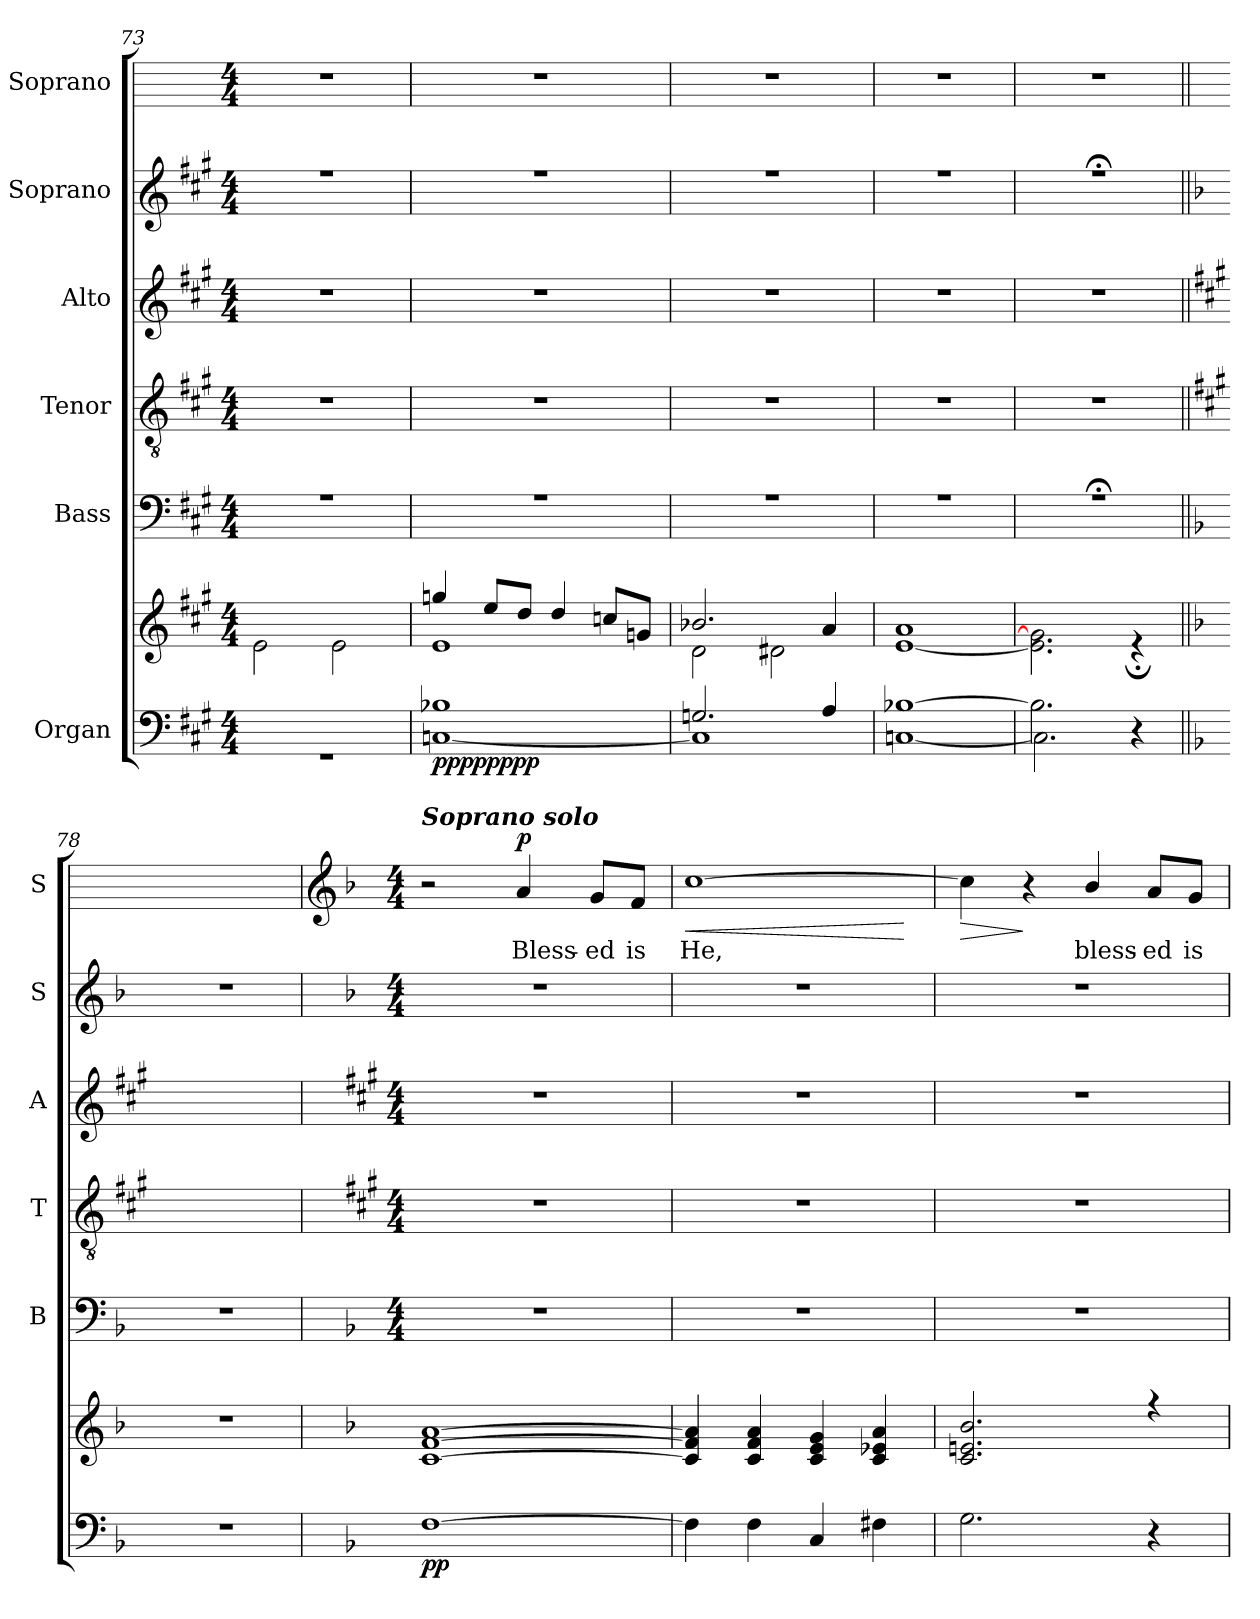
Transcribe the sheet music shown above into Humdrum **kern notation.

**kern	**kern	**dynam	**kern	**kern	**kern	**kern	**kern	**text	**dynam
*part6	*part6	*part6	*part5	*part4	*part3	*part2	*part1	*part1	*part1
*staff7	*staff6	*staff6/7	*staff5	*staff4	*staff3	*staff2	*staff1	*staff1	*staff1
*I"Organ	*	*	*I"Bass	*I"Tenor	*I"Alto	*I"Soprano	*I"Soprano	*	*
*	*	*	*I'B	*I'T	*I'A	*I'S	*I'S	*	*
*clefF4	*clefG2	*	*clefF4	*clefGv2	*clefG2	*clefG2	*	*	*
*k[f#c#g#]	*k[f#c#g#]	*	*k[f#c#g#]	*k[f#c#g#]	*k[f#c#g#]	*k[f#c#g#]	*	*	*
*A:	*A:	*	*A:	*A:	*A:	*A:	*	*	*
*M4/4	*M4/4	*	*M4/4	*M4/4	*M4/4	*M4/4	*M4/4	*	*
=73	=73	=73	=73	=73	=73	=73	=73	=73	=73
*^	*^	*	*^	*	*	*^	*	*	*
1ryy	1r	1ryy	2e	.	1r	1ryy	1r	1r	1r	1ryy	1r	.	.
.	.	.	2e	.	.	.	.	.	.	.	.	.	.
=74	=74	=74	=74	=74	=74	=74	=74	=74	=74	=74	=74	=74	=74
!	!	!	!	!LO:DY:b=2	!	!	!	!	!	!	!	!	!
!	!	!	!	!LO:DY:n=1:b=2	!	!	!	!	!	!	!	!	!
!	!	!	!	!LO:DY:n=2:b	!	!	!	!	!	!	!	!	!
!	!	!	!	!LO:DY:n=3:b	!	!	!	!	!	!	!	!	!
1B-X/	[1Cn\	4ggn/	1e	pp pp pp pp	1r	1ryy	1r	1r	1r	1ryy	1r	.	.
.	.	8ee/L	.	.	.	.	.	.	.	.	.	.	.
.	.	8dd/J	.	.	.	.	.	.	.	.	.	.	.
.	.	4dd/	.	.	.	.	.	.	.	.	.	.	.
.	.	8ccnL	.	.	.	.	.	.	.	.	.	.	.
.	.	8gnJ	.	.	.	.	.	.	.	.	.	.	.
=75	=75	=75	=75	=75	=75	=75	=75	=75	=75	=75	=75	=75	=75
2.Gn/	1C\]	2.b-X/	2d\	.	1r	1ryy	1r	1r	1r	1ryy	1r	.	.
.	.	.	2d#X\	.	.	.	.	.	.	.	.	.	.
4A/	.	4a	.	.	.	.	.	.	.	.	.	.	.
=76	=76	=76	=76	=76	=76	=76	=76	=76	=76	=76	=76	=76	=76
[1B-X/	[1Cn\	1a	[1e	.	1r	1ryy	1r	1r	1r	1ryy	1r	.	.
=77	=77	=77	=77	=77	=77	=77	=77	=77	=77	=77	=77	=77	=77
2.B-\]	2.C\]	1ryy	2.e] 2.g]	.	1r;<	1ryy	1r	1r	1r;<	1ryy	1r	.	.
4ryy	4r	.	4r;<	.	.	.	.	.	.	.	.	.	.
*v	*v	*	*	*	*v	*v	*	*	*v	*v	*	*	*
*	*v	*v	*	*	*	*	*	*	*	*
=78||	=78||	=78||	=78||	=78||	=78||	=78||	=78||	=78||	=78||
*k[b-]	*k[b-]	*	*k[b-]	*	*	*k[b-]	*	*	*
*F:	*F:	*	*F:	*	*	*F:	*	*	*
1r	1r	.	1r	1ryy	1ryy	1r	1ryy	.	.
!!LO:LB:g=z
=79	=79	=79	=79	=79	=79	=79	=79	=79	=79
*	*	*	*	*	*	*	*clefG2	*	*
*	*	*	*	*	*	*	*k[b-]	*	*
*	*	*	*	*	*	*	*F:	*	*
*	*	*	*M4/4	*M4/4	*M4/4	*M4/4	*M4/4	*	*
*	*^	*	*	*	*	*	*	*	*
!	!	!	!	!	!	!	!	!LO:TX:a:Bi:t=Soprano solo	!	!
!	!	!	!LO:DY:b=2	!	!	!	!	!	!	!
!	!	!	!LO:DY:n=1:b	!	!	!	!	!	!	!
[1F	[1c [1f [1a	1ryy	p p	1r	1r	1r	1r	2r	.	.
!	!	!	!	!	!	!	!	!	!LO:LY:b	!LO:DY:b
.	.	.	.	.	.	.	.	4a	Bless-	p
!	!	!	!	!	!	!	!	!	!LO:LY:b	!
.	.	.	.	.	.	.	.	8g/L	-ed	.
!	!	!	!	!	!	!	!	!	!LO:LY:b	!
.	.	.	.	.	.	.	.	8f/J	is	.
=80	=80	=80	=80	=80	=80	=80	=80	=80	=80	=80
!	!	!	!	!	!	!	!	!	!LO:LY:b	!LO:HP:b
4F]	4c] 4f] 4a]	1ryy	.	1r	1r	1r	1r	[1cc	He,	<
4F	4c 4f 4a	.	.	.	.	.	.	.	.	.
4C	4c 4e 4g	.	.	.	.	.	.	.	.	.
4F#X	4c 4e-X 4a	.	.	.	.	.	.	.	.	.
*	*v	*v	*	*	*	*	*	*	*	*
.	.	.	.	.	.	.	.	.	[
=81	=81	=81	=81	=81	=81	=81	=81	=81	=81
*	*^	*	*	*	*	*	*	*	*
!	!	!	!	!	!	!	!	!	!	!LO:HP:b
2.G	2.c 2.en 2.b-	1ryy	.	1r	1r	1r	1r	4cc]	.	>
.	.	.	.	.	.	.	.	4r	.	]
!	!	!	!	!	!	!	!	!	!LO:LY:b	!
.	.	.	.	.	.	.	.	4b-/	bless-	.
!	!	!	!	!	!	!	!	!	!LO:LY:b	!
4r	4r	.	.	.	.	.	.	8a/L	-ed	.
!	!	!	!	!	!	!	!	!	!LO:LY:b	!
.	.	.	.	.	.	.	.	8g/J	is	.
*	*v	*v	*	*	*	*	*	*	*	*
=	=	=	=	=	=	=	=	=	=
*-	*-	*-	*-	*-	*-	*-	*-	*-	*-
